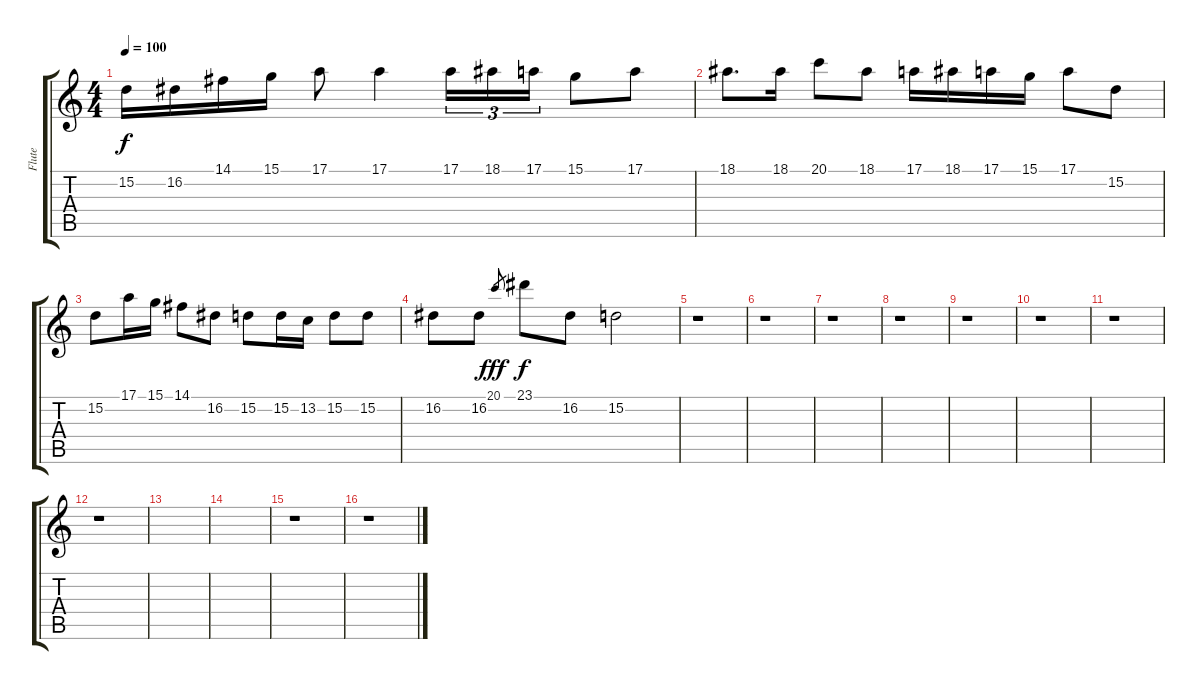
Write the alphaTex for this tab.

\track ("Flute" "Flute") {instrument flute}
\staff {score tabs}
\tuning (E4 B3 G3 D3 A2 E2) {hide}
\ts (4 4)
\tempo 100
\clef g2
\ks c
15.2.16{dy f} 16.2.16 14.1.16 15.1.16 17.1.8 17.1.4 17.1.16{tu (3 2)} 18.1.16{tu (3 2)} 17.1.16{tu (3 2)} 15.1.8 17.1.8 |
18.1.8{d} 18.1.16 20.1.8 18.1.8 17.1.16 18.1.16 17.1.16 15.1.16 17.1.8 15.2.8 |
15.2.8 17.1.16 15.1.16 14.1.8 16.2.8 15.2.8 15.2.16 13.2.16 15.2.8 15.2.8 |
16.2.8 16.2.8 20.1.8{gr dy fff} 23.1.8{dy f} 16.2.8 15.2.2 |
r.1 |
r.1 |
r.1 |
r.1 |
r.1 |
r.1 |
r.1 |
r.1 |
|
|
r.1 |
r.1
